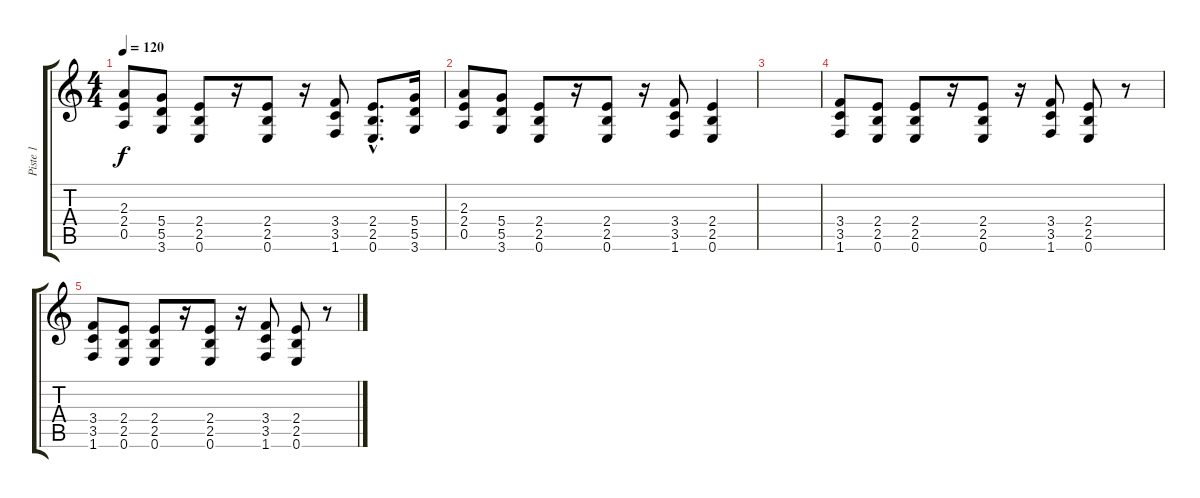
\track ("Piste 1" "Piste 1") {instrument distortionguitar}
\staff {score tabs}
\tuning (E4 B3 G3 D3 A2 E2) {hide}
\ts (4 4)
\tempo 120
\clef g2
\ks c
(2.3 2.4 0.5).8{dy f} (5.4 5.5 3.6).8 (2.4 2.5 0.6).8 r.16 (2.4 2.5 0.6).8 r.16 (3.4 3.5 1.6).8 (2.4{hac} 2.5{hac} 0.6{hac}).8{d} (5.4 5.5 3.6).16 |
(2.3 2.4 0.5).8 (5.4 5.5 3.6).8 (2.4 2.5 0.6).8 r.16 (2.4 2.5 0.6).8 r.16 (3.4 3.5 1.6).8 (2.4 2.5 0.6).4 |
|
(3.4 3.5 1.6).8 (2.4 2.5 0.6).8 (2.4 2.5 0.6).8 r.16 (2.4 2.5 0.6).8 r.16 (3.4 3.5 1.6).8 (2.4 2.5 0.6).8 r.8 |
(3.4 3.5 1.6).8 (2.4 2.5 0.6).8 (2.4 2.5 0.6).8 r.16 (2.4 2.5 0.6).8 r.16 (3.4 3.5 1.6).8 (2.4 2.5 0.6).8 r.8
